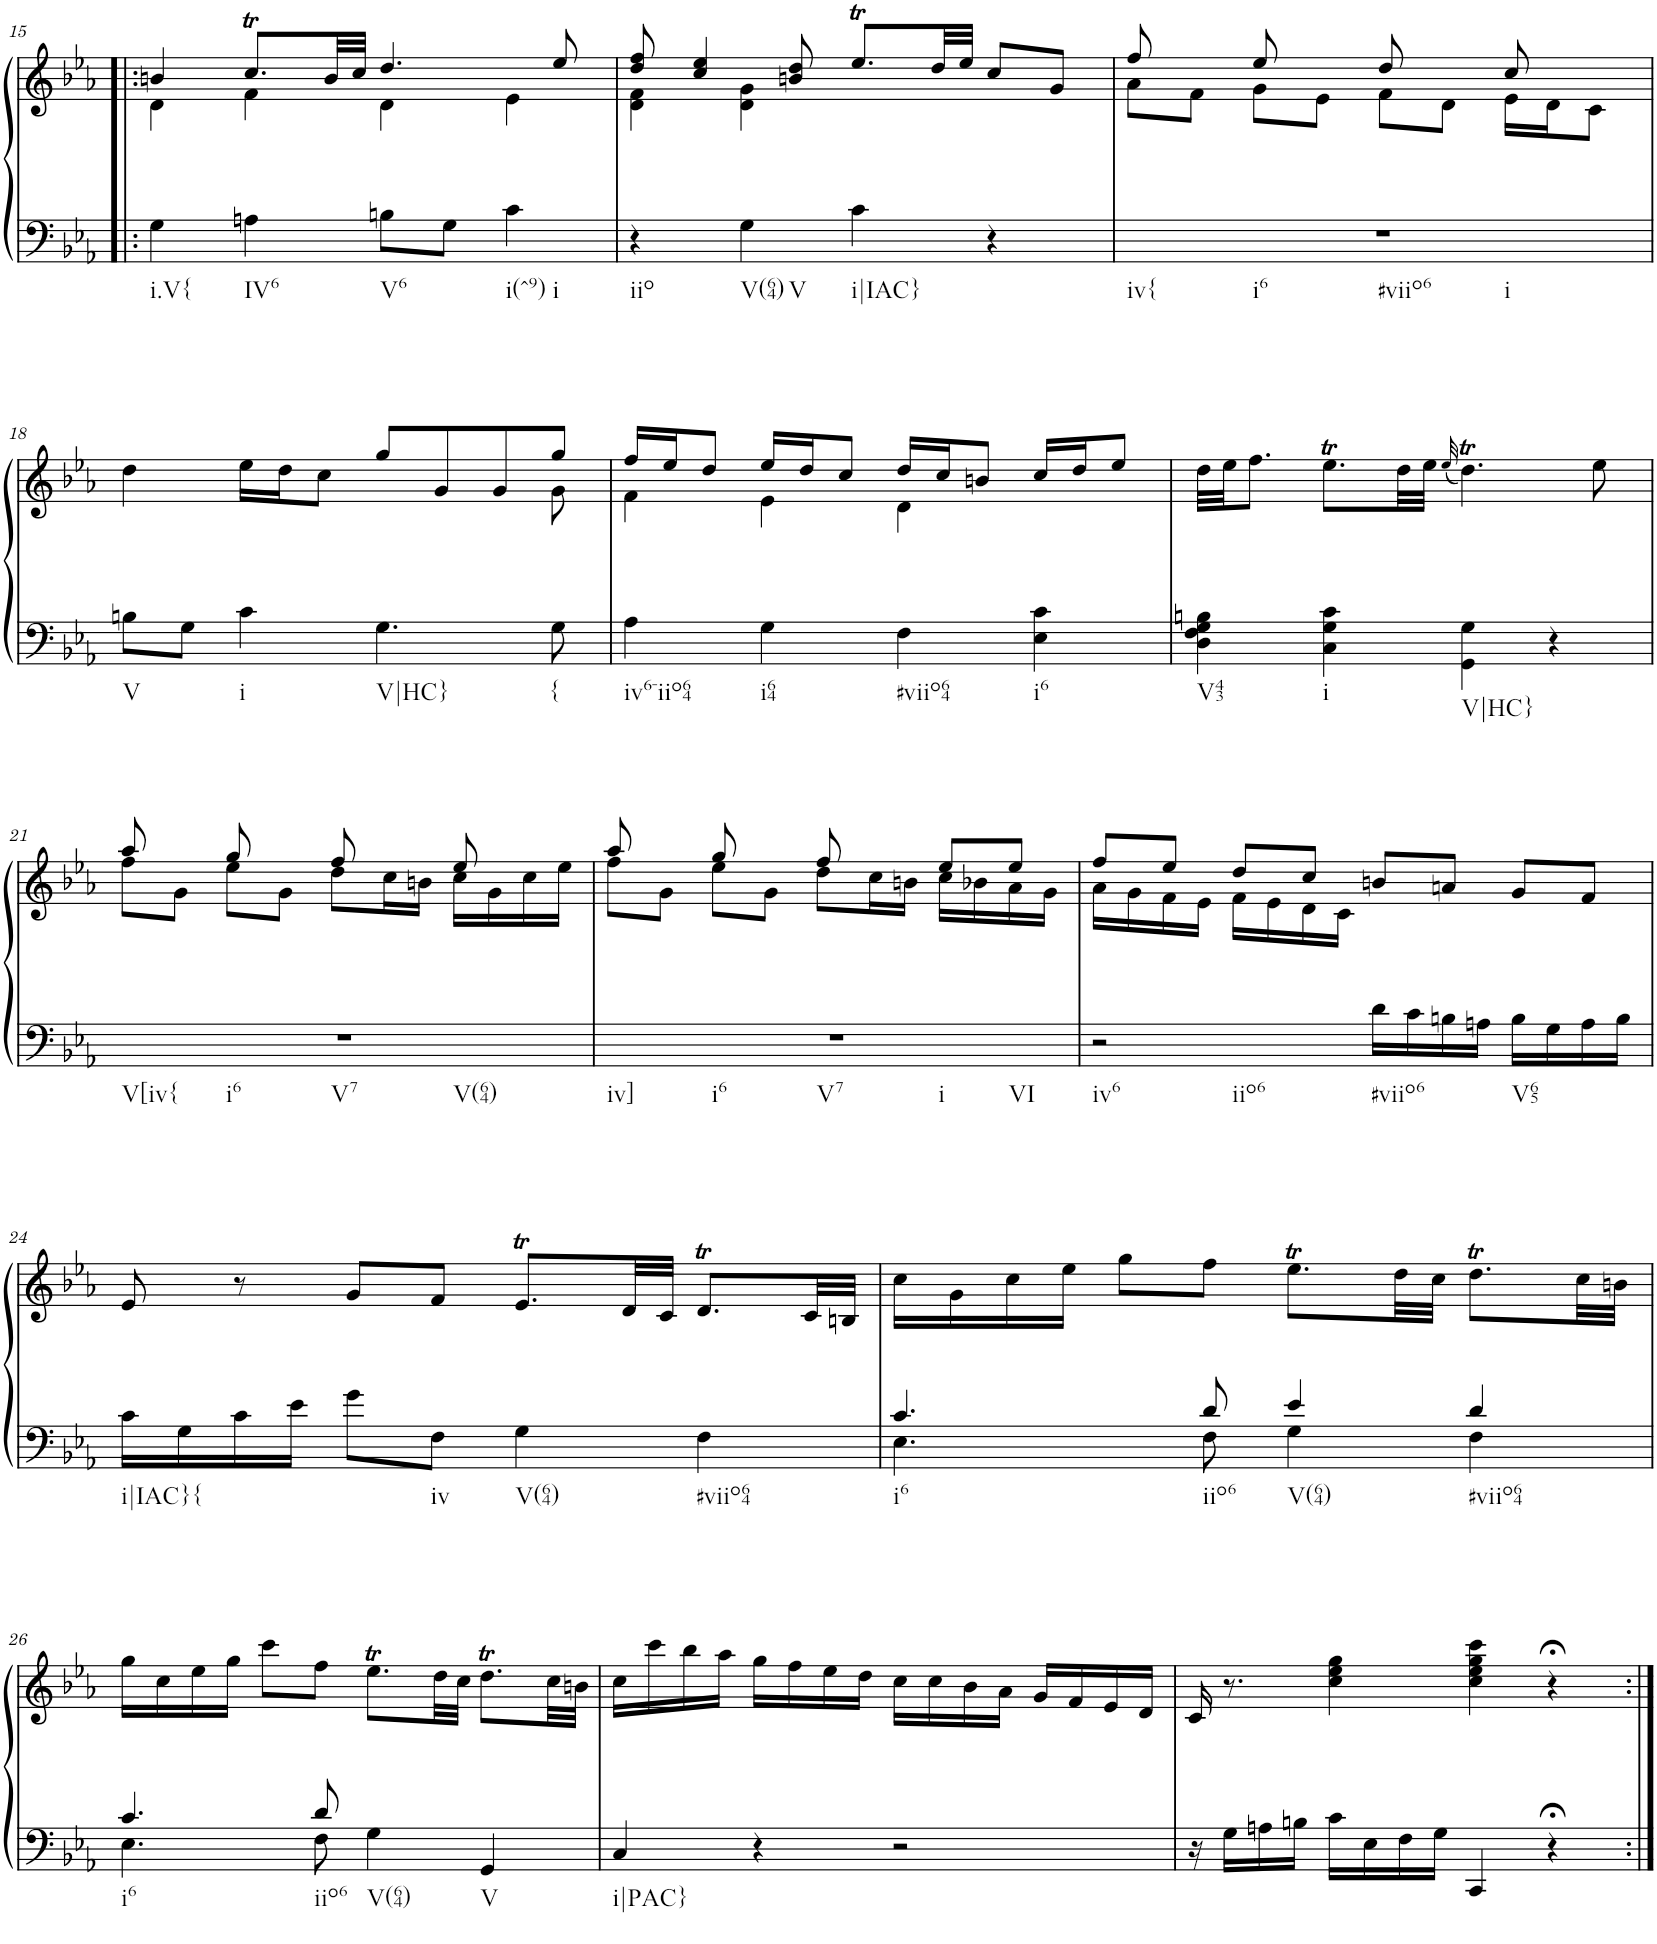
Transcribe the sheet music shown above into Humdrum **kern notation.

**kern	**kern
*part1	*part1
*staff2	*staff1
*I"Piano	*
*I'Pno.	*
!!LO:PB:g=z
*clefF4	*clefG2
*k[b-e-a-]	*k[b-e-a-]
*M4/4	*M4/4
*met(c)	*met(c)
=15!|:	=15!|:
*	*^
!LO:TX:b:t=i.V{	!	!
4G\	4bn/	4d\
!LO:TX:b:t=IV6	!	!
4An\	8.ccT/L	4f\
.	32b/LL	.
.	32cc/JJJ	.
!LO:TX:b:t=V6	!	!
8Bn\L	4.dd/	4d\
8G\J	.	.
!LO:TX:b:t=i(^9)	!	!
!LO:TX:b:t=i	!	!
4c\	.	4e-\
.	8ee-/	.
=16	=16	=16
!LO:TX:b:t=iio	!	!
4r	8dd/ 8ff/	4d\ 4f\
.	4cc/ 4ee-/	.
!LO:TX:b:t=V(64)	!	!
!LO:TX:b:t=V	!	!
4G\	.	4d\ 4g\
.	8bn/ 8dd/	.
!LO:TX:b:t=i|IAC}	!	!
4c\	8.ee-T/L	2ryy
.	32dd/LL	.
.	32ee-/JJJ	.
4r	8cc/L	.
.	8g/J	.
=17	=17	=17
!LO:TX:b:t=iv{	!	!
!LO:TX:b:t=i6	!	!
!LO:TX:b:t=#viio6	!	!
!LO:TX:b:t=i	!	!
1r	8ff/	8a-\L
.	8ryy	8f\J
.	8ee-/	8g\L
.	8ryy	8e-\J
.	8dd/	8f\L
.	8ryy	8d\J
.	8cc/	16e-\LL
.	.	16d\J
.	8ryy	8c\J
!!LO:LB:g=z	!!
=18	=18	=18
!LO:TX:b:t=V	!	!
8Bn\L	4dd\	2..ryy
8G\J	.	.
!LO:TX:b:t=i	!	!
4c\	16ee-\LL	.
.	16dd\J	.
.	8cc\J	.
!LO:TX:b:t=V|HC}	!	!
4.G\	8gg/L	.
.	8g/	.
.	8g/	.
!LO:TX:b:t={	!	!
8G\	8gg/J	8g\
=19	=19	=19
!LO:TX:b:t=iv6-iio64	!	!
4A-\	16ff/LL	4f\
.	16ee-/J	.
.	8dd/J	.
!LO:TX:b:t=i64	!	!
4G\	16ee-/LL	4e-\
.	16dd/J	.
.	8cc/J	.
!LO:TX:b:t=#viio64	!	!
4F\	16dd/LL	4d\
.	16cc/J	.
.	8bn/J	.
!LO:TX:b:t=i6	!	!
4E-\ 4c\	16cc/LL	4ryy
.	16dd/J	.
.	8ee-/J	.
*	*v	*v
=20	=20
!LO:TX:b:t=V43	!
4D\ 4F\ 4G\ 4Bn\	32dd\LLL
.	32ee-\JJ
.	8.ff\J
!LO:TX:b:t=i	!
4C\ 4G\ 4c\	8.ee-T\L
.	32dd\LL
.	32ee-\JJJ
.	(32qee-/
!LO:TX:b:t=V|HC}	!
4GG\ 4G\	4.ddt\)
4r	.
.	8ee-\
!!LO:LB:g=z
=21	=21
*	*^
!LO:TX:b:t=V[iv{	!	!
!LO:TX:b:t=i6	!	!
!LO:TX:b:t=V7	!	!
!LO:TX:b:t=V(64)	!	!
1r	8aa-/	8ff\L
.	8ryy	8g\J
.	8gg/	8ee-\L
.	8ryy	8g\J
.	8ff/	8dd\L
.	8ryy	16cc\L
.	.	16bn\JJ
.	8ee-/	16cc\LL
.	.	16g\
.	8ryy	16cc\
.	.	16ee-\JJ
=22	=22	=22
!LO:TX:b:t=iv]	!	!
!LO:TX:b:t=i6	!	!
!LO:TX:b:t=V7	!	!
!LO:TX:b:t=i	!	!
!LO:TX:b:t=VI	!	!
1r	8aa-/	8ff\L
.	8ryy	8g\J
.	8gg/	8ee-\L
.	8ryy	8g\J
.	8ff/	8dd\L
.	8ryy	16cc\L
.	.	16bn\JJ
.	8ee-/L	16cc\LL
.	.	16b-X\
.	8ee-/J	16a-\
.	.	16g\JJ
=23	=23	=23
!LO:TX:b:t=iv6	!	!
!LO:TX:b:t=iio6	!	!
2r	8ff/L	16a-\LL
.	.	16g\
.	8ee-/J	16f\
.	.	16e-\JJ
.	8dd/L	16f\LL
.	.	16e-\
.	8cc/J	16d\
.	.	16c\JJ
!LO:TX:b:t=#viio6	!	!
16d\LL	8bn/L	2ryy
16c\	.	.
16Bn\	8an/J	.
16An\JJ	.	.
!LO:TX:b:t=V65	!	!
16B\LL	8g/L	.
16G\	.	.
16A\	8f/J	.
16B\JJ	.	.
*	*v	*v
!!LO:LB:g=z
=24	=24
!LO:TX:b:t=i|IAC}{	!
16c\LL	8e-/
16G\	.
16c\	8r
16e-\JJ	.
8g\L	8g/L
!LO:TX:b:t=iv	!
8F\J	8f/J
!LO:TX:b:t=V(64)	!
4G\	8.e-T/L
.	32d/LL
.	32c/JJJ
!LO:TX:b:t=#viio64	!
4F\	8.dt/L
.	32c/LL
.	32Bn/JJJ
=25	=25
*^	*
!LO:TX:b:t=i6	!	!
4.c/	4.E-\	16cc\LL
.	.	16g\
.	.	16cc\
.	.	16ee-\JJ
.	.	8gg\L
!LO:TX:b:t=iio6	!	!
8d/	8F\	8ff\J
!LO:TX:b:t=V(64)	!	!
4e-/	4G\	8.ee-T\L
.	.	32dd\LL
.	.	32cc\JJJ
!LO:TX:b:t=#viio64	!	!
4d/	4F\	8.ddt\L
.	.	32cc\LL
.	.	32bn\JJJ
!!LO:LB:g=z
=26	=26	=26
!LO:TX:b:t=i6	!	!
4.c/	4.E-\	16gg\LL
.	.	16cc\
.	.	16ee-\
.	.	16gg\JJ
.	.	8ccc\L
!LO:TX:b:t=iio6	!	!
8d/	8F\	8ff\J
!LO:TX:b:t=V(64)	!	!
4G\	2ryy	8.ee-T\L
.	.	32dd\LL
.	.	32cc\JJJ
!LO:TX:b:t=V	!	!
4GG/	.	8.ddt\L
.	.	32cc\LL
.	.	32bn\JJJ
*v	*v	*
=27	=27
!LO:TX:b:t=i|PAC}	!
4C/	16cc\LL
.	16ccc\
.	16bb-\
.	16aa-\JJ
4r	16gg\LL
.	16ff\
.	16ee-\
.	16dd\JJ
2r	16cc\LL
.	16cc\
.	16b-\
.	16a-\JJ
.	16g/LL
.	16f/
.	16e-/
.	16d/JJ
=28	=28
16r	16c/
16G\LL	8.r
16An\	.
16Bn\JJ	.
16c\LL	4cc\ 4ee-\ 4gg\
16E-\	.
16F\	.
16G\JJ	.
4CC/	4cc\ 4ee-\ 4gg\ 4ccc\
4r;<	4r;<
=:|!	=:|!
*-	*-
